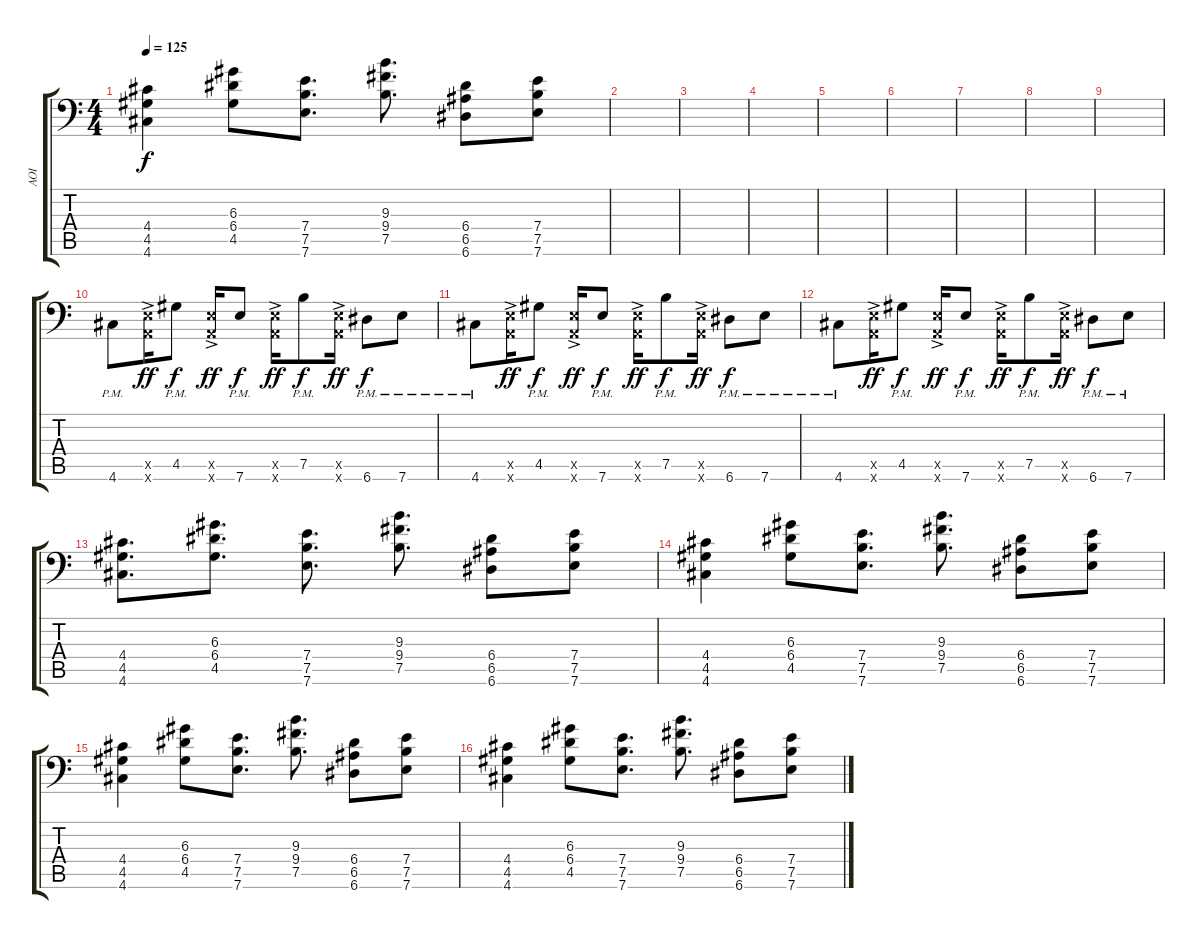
\track ("AOI" "AOI") {instrument distortionguitar}
\staff {score tabs}
\tuning (B3 Gb3 D3 A2 E2 A1) {hide}
\ts (4 4)
\tempo 125
\clef f4
\ks c
(4.4 4.5 4.6).4{dy f} (6.3 6.4 4.5).8 (7.4 7.5 7.6).8{d} (9.3 9.4 7.5).8{d} (6.4 6.5 6.6).8 (7.4 7.5 7.6).8 |
|
|
|
|
|
|
|
|
4.6{pm}.8 (0.5{ac x} 0.6{ac x}).16{dy ff} 4.5{pm}.8{dy f} (0.5{ac x} 0.6{ac x}).16{dy ff} 7.6{pm}.8{dy f} (0.5{ac x} 0.6{ac x}).16{dy ff} 7.5{pm}.8{dy f} (0.5{ac x} 0.6{ac x}).16{dy ff} 6.6{pm}.8{dy f} 7.6{pm}.8 |
4.6{pm}.8 (0.5{ac x} 0.6{x}).16{dy ff} 4.5{pm}.8{dy f} (0.5{ac x} 0.6{ac x}).16{dy ff} 7.6{pm}.8{dy f} (0.5{ac x} 0.6{ac x}).16{dy ff} 7.5{pm}.8{dy f} (0.5{ac x} 0.6{ac x}).16{dy ff} 6.6{pm}.8{dy f} 7.6{pm}.8 |
4.6{pm}.8 (0.5{ac x} 0.6{ac x}).16{dy ff} 4.5{pm}.8{dy f} (0.5{ac x} 0.6{ac x}).16{dy ff} 7.6{pm}.8{dy f} (0.5{ac x} 0.6{ac x}).16{dy ff} 7.5{pm}.8{dy f} (0.5{ac x} 0.6{ac x}).16{dy ff} 6.6{pm}.8{dy f} 7.6{pm}.8 |
(4.4 4.5 4.6).8{d} (6.3 6.4 4.5).8{d} (7.4 7.5 7.6).8{d} (9.3 9.4 7.5).8{d} (6.4 6.5 6.6).8 (7.4 7.5 7.6).8 |
(4.4 4.5 4.6).4 (6.3 6.4 4.5).8 (7.4 7.5 7.6).8{d} (9.3 9.4 7.5).8{d} (6.4 6.5 6.6).8 (7.4 7.5 7.6).8 |
(4.4 4.5 4.6).4 (6.3 6.4 4.5).8 (7.4 7.5 7.6).8{d} (9.3 9.4 7.5).8{d} (6.4 6.5 6.6).8 (7.4 7.5 7.6).8 |
(4.4 4.5 4.6).4 (6.3 6.4 4.5).8 (7.4 7.5 7.6).8{d} (9.3 9.4 7.5).8{d} (6.4 6.5 6.6).8 (7.4 7.5 7.6).8
